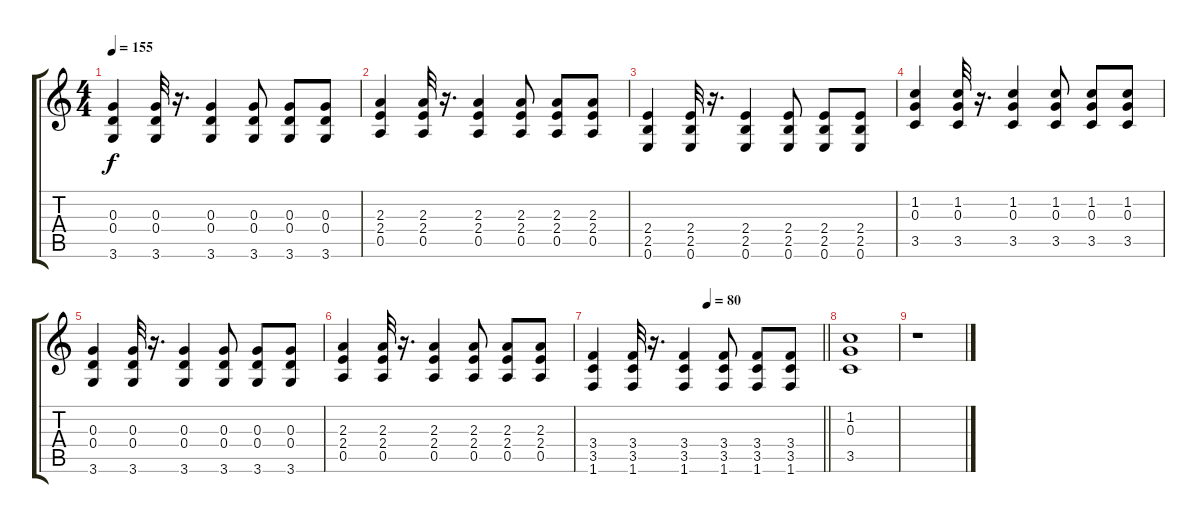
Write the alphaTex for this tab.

\track "" {instrument overdrivenguitar}
\staff {score tabs}
\tuning (E4 B3 G3 D3 A2 E2) {hide}
\ts (4 4)
\tempo 155
\clef g2
\ks c
(0.3 0.4 3.6).4{dy f} (0.3 0.4 3.6).32 r.16{d} (0.3 0.4 3.6).4 (0.3 0.4 3.6).8 (0.3 0.4 3.6).8 (0.3 0.4 3.6).8 |
(2.3 2.4 0.5).4 (2.3 2.4 0.5).32 r.16{d} (2.3 2.4 0.5).4 (2.3 2.4 0.5).8 (2.3 2.4 0.5).8 (2.3 2.4 0.5).8 |
(2.4 2.5 0.6).4 (2.4 2.5 0.6).32 r.16{d} (2.4 2.5 0.6).4 (2.4 2.5 0.6).8 (2.4 2.5 0.6).8 (2.4 2.5 0.6).8 |
(1.2 0.3 3.5).4 (1.2 0.3 3.5).32 r.16{d} (1.2 0.3 3.5).4 (1.2 0.3 3.5).8 (1.2 0.3 3.5).8 (1.2 0.3 3.5).8 |
(0.3 0.4 3.6).4 (0.3 0.4 3.6).32 r.16{d} (0.3 0.4 3.6).4 (0.3 0.4 3.6).8 (0.3 0.4 3.6).8 (0.3 0.4 3.6).8 |
(2.3 2.4 0.5).4 (2.3 2.4 0.5).32 r.16{d} (2.3 2.4 0.5).4 (2.3 2.4 0.5).8{txt ""} (2.3 2.4 0.5).8 (2.3 2.4 0.5).8 |
\tempo (80 0.5)
\barLineRight lightlight
(3.4 3.5 1.6).4 (3.4 3.5 1.6).32 r.16{d} (3.4 3.5 1.6).4 (3.4 3.5 1.6).8 (3.4 3.5 1.6).8 (3.4 3.5 1.6).8 |
(1.2 0.3 3.5).1 |
r.1
